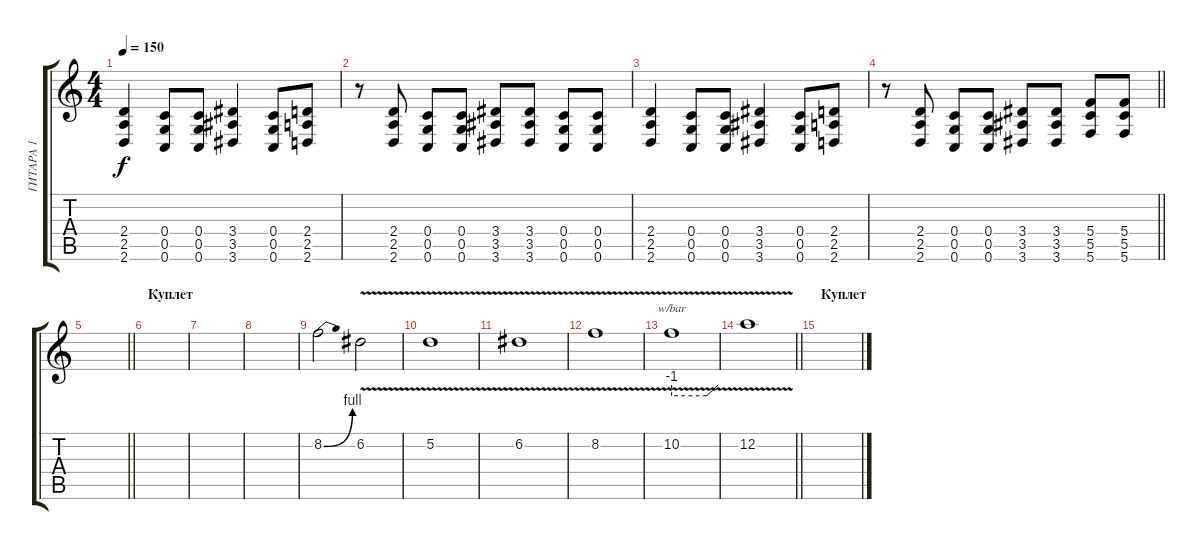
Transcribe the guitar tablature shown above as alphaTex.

\track ("ГИТАРА 1" "ГИТАРА 1") {instrument distortionguitar}
\staff {score tabs}
\tuning (D4 A3 F3 C3 G2 C2) {hide}
\ts (4 4)
\tempo 150
\clef g2
\ks c
(2.4 2.5 2.6).4{dy f} (0.4 0.5 0.6).8 (0.4 0.5 0.6).8 (3.4 3.5 3.6).4 (0.4 0.5 0.6).8 (2.4 2.5 2.6).8 |
r.8 (2.4 2.5 2.6).8 (0.4 0.5 0.6).8 (0.4 0.5 0.6).8 (3.4 3.5 3.6).8 (3.4 3.5 3.6).8 (0.4 0.5 0.6).8 (0.4 0.5 0.6).8 |
(2.4 2.5 2.6).4 (0.4 0.5 0.6).8 (0.4 0.5 0.6).8 (3.4 3.5 3.6).4 (0.4 0.5 0.6).8 (2.4 2.5 2.6).8 |
\barLineRight lightlight
r.8 (2.4 2.5 2.6).8 (0.4 0.5 0.6).8 (0.4 0.5 0.6).8 (3.4 3.5 3.6).8 (3.4 3.5 3.6).8 (5.4 5.5 5.6).8 (5.4 5.5 5.6).8 |
\barLineRight lightlight
|
\section ("" "Куплет ")
|
|
|
8.2{be (bend 0 0 60 4)}.2 6.2{v}.2 |
5.2{v}.1 |
6.2{v}.1 |
8.2{v}.1 |
10.2{v}.1{tbe (custom default 0 -4 45 -4 60 0)} |
\barLineRight lightlight
12.2{v}.1 |
\section ("" "Куплет")
